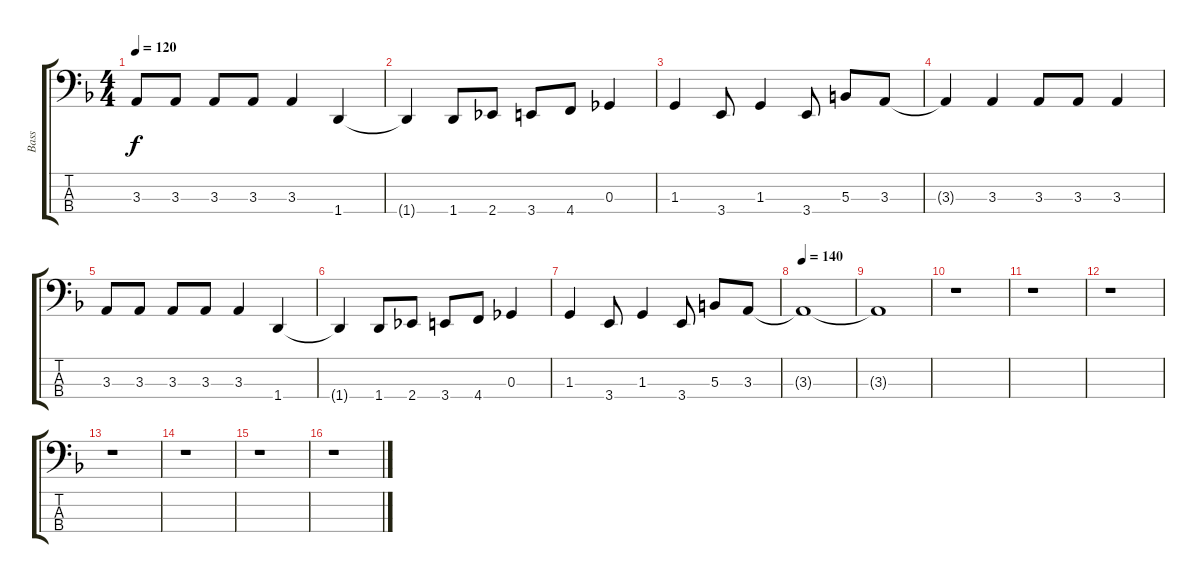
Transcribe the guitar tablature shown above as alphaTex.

\track ("Bass" "Bass") {instrument electricbassfinger}
\staff {score tabs}
\tuning (E2 B1 Gb1 Db1) {hide}
\ts (4 4)
\tempo 120
\clef f4
\ks f
3.3.8{dy f} 3.3.8 3.3.8 3.3.8 3.3.4 1.4.4 |
1.4{t}.4 1.4.8 2.4.8 3.4.8 4.4.8 0.3.4 |
1.3.4 3.4.8 1.3.4 3.4.8 5.3.8 3.3.8 |
3.3{t}.4 3.3.4 3.3.8 3.3.8 3.3.4 |
3.3.8 3.3.8 3.3.8 3.3.8 3.3.4 1.4.4 |
1.4{t}.4 1.4.8 2.4.8 3.4.8 4.4.8 0.3.4 |
1.3.4 3.4.8 1.3.4 3.4.8 5.3.8 3.3.8 |
\tempo 140
3.3{t}.1 |
3.3{t}.1 |
r.1 |
r.1 |
r.1 |
r.1 |
r.1 |
r.1 |
r.1
